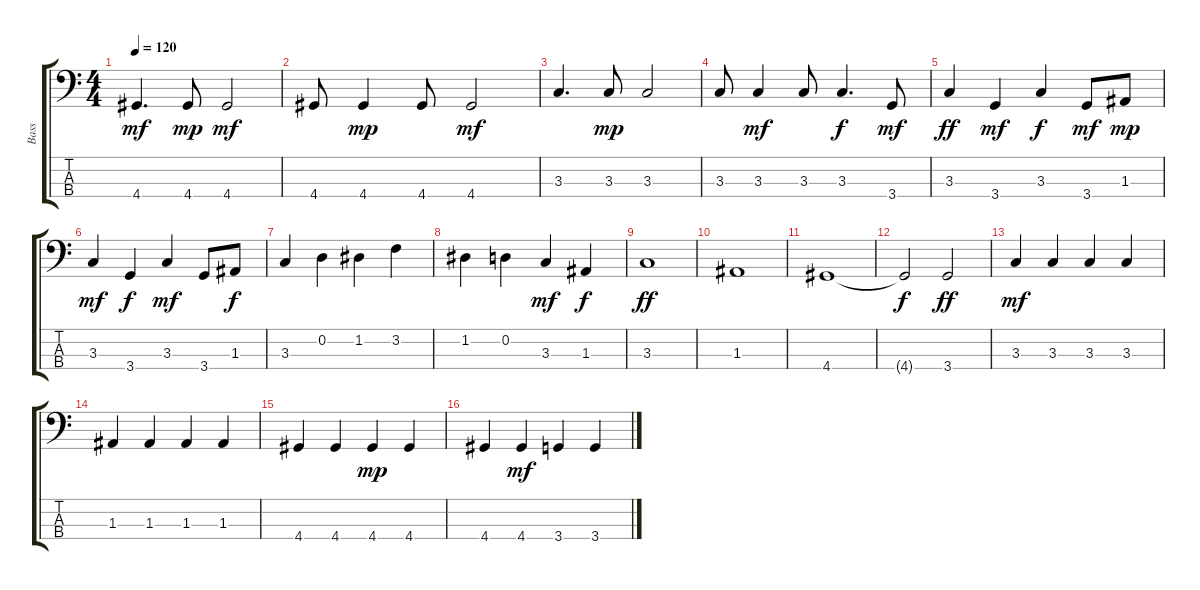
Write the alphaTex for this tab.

\track ("Bass" "Bass") {instrument electricbassfinger}
\staff {score tabs}
\tuning (G2 D2 A1 E1) {hide}
\ts (4 4)
\tempo 120
\clef f4
\ks c
4.4.4{d dy mf} 4.4.8{dy mp} 4.4.2{dy mf} |
4.4.8 4.4.4{dy mp} 4.4.8 4.4.2{dy mf} |
3.3.4{d} 3.3.8{dy mp} 3.3.2 |
3.3.8 3.3.4{dy mf} 3.3.8 3.3.4{d dy f} 3.4.8{dy mf} |
3.3.4{dy ff} 3.4.4{dy mf} 3.3.4{dy f} 3.4.8{dy mf} 1.3.8{dy mp} |
3.3.4{dy mf} 3.4.4{dy f} 3.3.4{dy mf} 3.4.8 1.3.8{dy f} |
3.3.4 0.2.4 1.2.4 3.2.4 |
1.2.4 0.2.4 3.3.4{dy mf} 1.3.4{dy f} |
3.3.1{dy ff} |
1.3.1 |
4.4.1 |
4.4{t}.2{dy f} 3.4.2{dy ff} |
3.3.4{dy mf} 3.3.4 3.3.4 3.3.4 |
1.3.4 1.3.4 1.3.4 1.3.4 |
4.4.4 4.4.4 4.4.4{dy mp} 4.4.4 |
4.4.4 4.4.4{dy mf} 3.4.4 3.4.4
